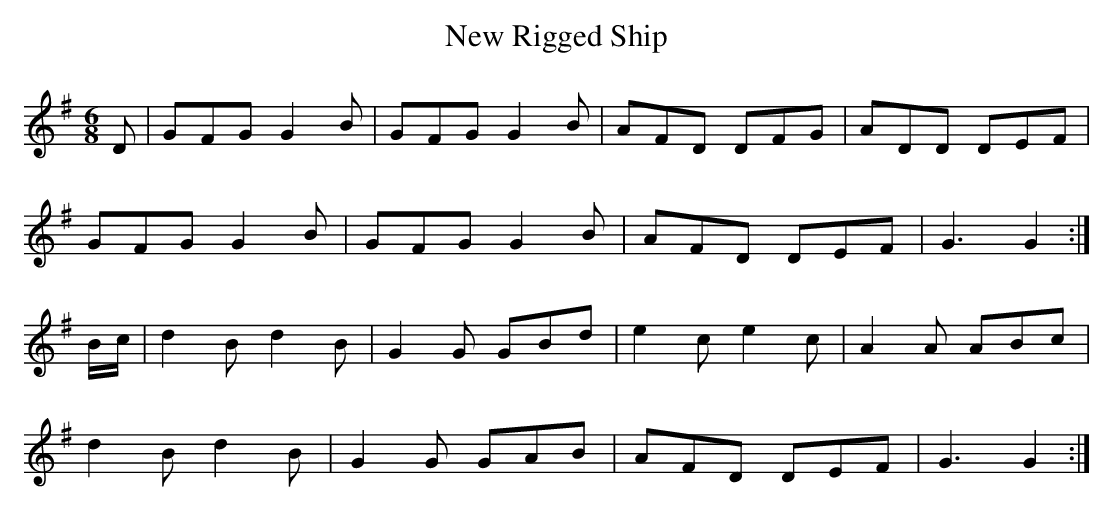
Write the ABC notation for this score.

X:1
T:New Rigged Ship
M:6/8
L:1/8
K:G
D|GFG G2B|GFG G2B|AFD DFG|ADD DEF|
GFG G2B|GFG G2B|AFD DEF|G3G2:|
B/2c/2|d2B d2B|G2G GBd|e2c e2c|A2A ABc|
d2B d2B|G2G GAB|AFD DEF|G3G2:|
